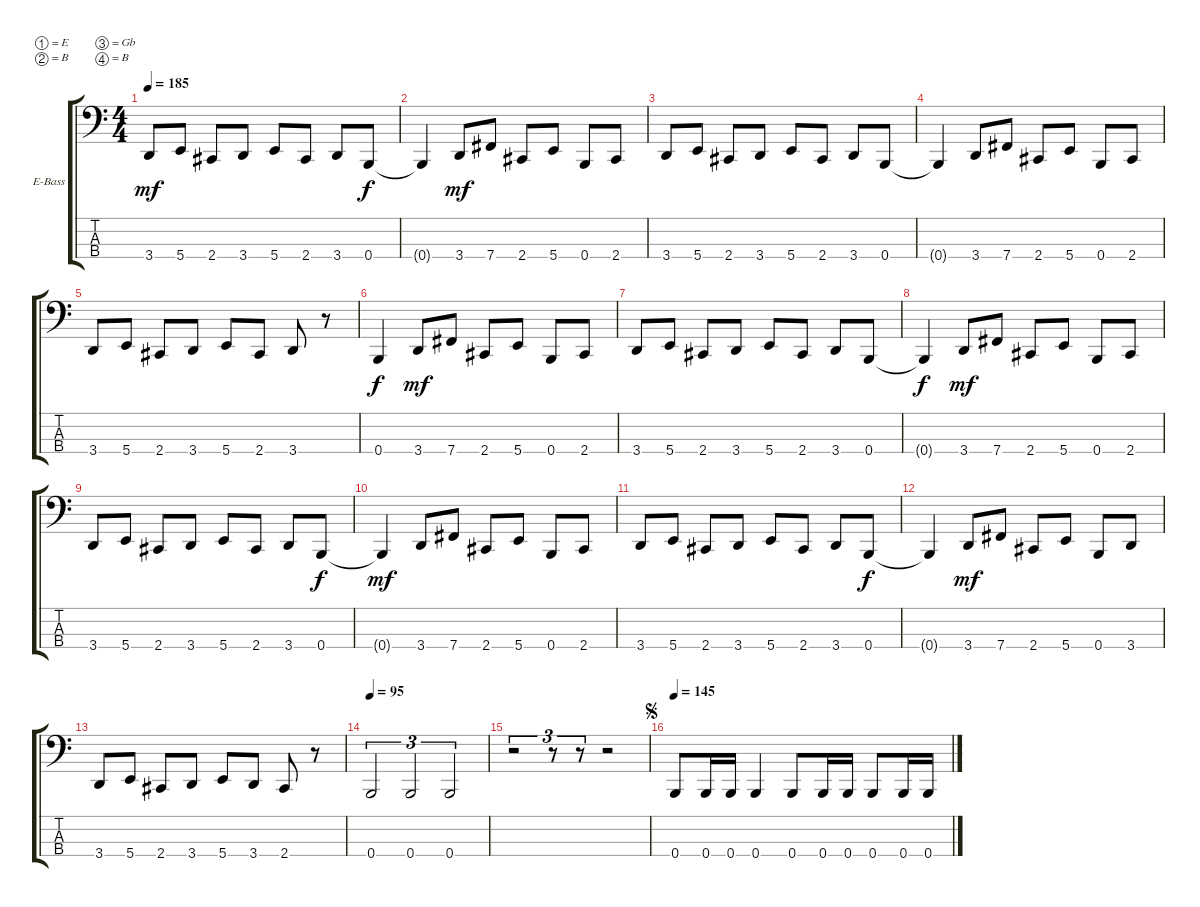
\bracketExtendMode groupsimilarinstruments
\firstSystemTrackNameOrientation horizontal
\otherSystemsTrackNameOrientation horizontal
\track ("Bass" "E-Bass") {instrument electricbasspick}
\staff {score tabs}
\tuning (E2 B1 Gb1 B0)
\ts (4 4)
\tempo 185
\clef f4
\ks c
3.4.8{dy mf} 5.4.8 2.4.8 3.4.8 5.4.8 2.4.8 3.4.8 0.4.8{dy f} |
0.4{t}.4 3.4.8{dy mf} 7.4.8 2.4.8 5.4.8 0.4.8 2.4.8 |
3.4.8 5.4.8 2.4.8 3.4.8 5.4.8 2.4.8 3.4.8 0.4.8 |
0.4{t}.4 3.4.8 7.4.8 2.4.8 5.4.8 0.4.8 2.4.8 |
3.4.8 5.4.8 2.4.8 3.4.8 5.4.8 2.4.8 3.4.8 r.8 |
0.4.4{dy f} 3.4.8{dy mf} 7.4.8 2.4.8 5.4.8 0.4.8 2.4.8 |
3.4.8 5.4.8 2.4.8 3.4.8 5.4.8 2.4.8 3.4.8 0.4.8 |
0.4{t}.4{dy f} 3.4.8{dy mf} 7.4.8 2.4.8 5.4.8 0.4.8 2.4.8 |
3.4.8 5.4.8 2.4.8 3.4.8 5.4.8 2.4.8 3.4.8 0.4.8{dy f} |
0.4{t}.4{dy mf} 3.4.8 7.4.8 2.4.8 5.4.8 0.4.8 2.4.8 |
3.4.8 5.4.8 2.4.8 3.4.8 5.4.8 2.4.8 3.4.8 0.4.8{dy f} |
0.4{t}.4 3.4.8{dy mf} 7.4.8 2.4.8 5.4.8 0.4.8 3.4.8 |
3.4.8 5.4.8 2.4.8 3.4.8 5.4.8 3.4.8 2.4.8 r.8 |
\tempo 95
0.4.2{tu (3 2)} 0.4.2{tu (3 2)} 0.4.2{tu (3 2)} |
r.2{tu (3 2)} r.8{tu (3 2)} r.8{tu (3 2)} r.2 |
\jump segno
\tempo 145
0.4.8 0.4.16 0.4.16 0.4.4 0.4.8 0.4.16 0.4.16 0.4.8 0.4.16 0.4.16
